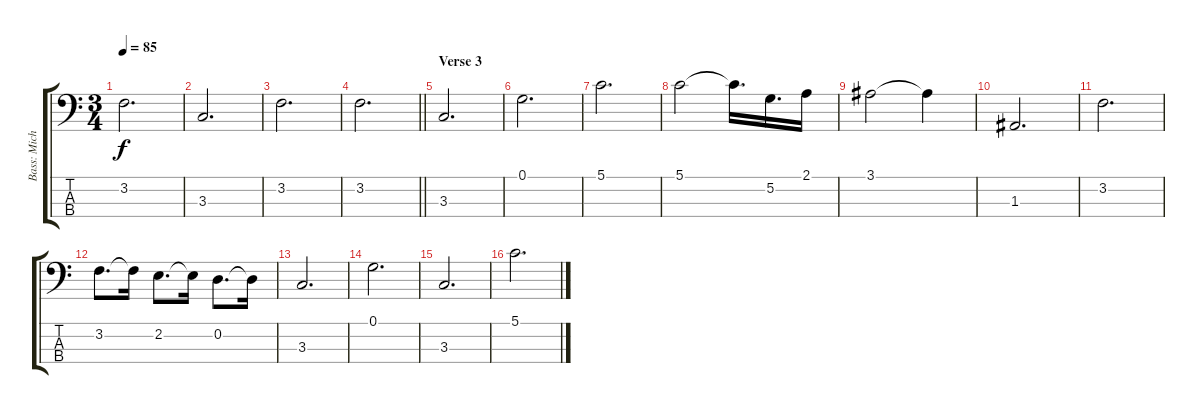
\track ("Bass: Michael Rhodes" "Bass: Mich") {instrument electricbasspick}
\staff {score tabs}
\tuning (G2 D2 A1 E1) {hide}
\ts (3 4)
\tempo 85
\clef f4
\ks c
3.2.2{d dy f} |
3.3.2{d} |
3.2.2{d} |
\barLineRight lightlight
3.2.2{d} |
\section ("" "Verse 3")
3.3.2{d} |
0.1.2{d} |
5.1.2{d} |
5.1.2 5.1{t}.16{d} 5.2.16{d} 2.1.16 |
3.1.2 3.1{t}.4 |
1.3.2{d} |
3.2.2{d} |
3.2.8{d} 3.2{t}.16 2.2.8{d} 2.2{t}.16 0.2.8{d} 0.2{t}.16 |
3.3.2{d} |
0.1.2{d} |
3.3.2{d} |
5.1.2{d}
